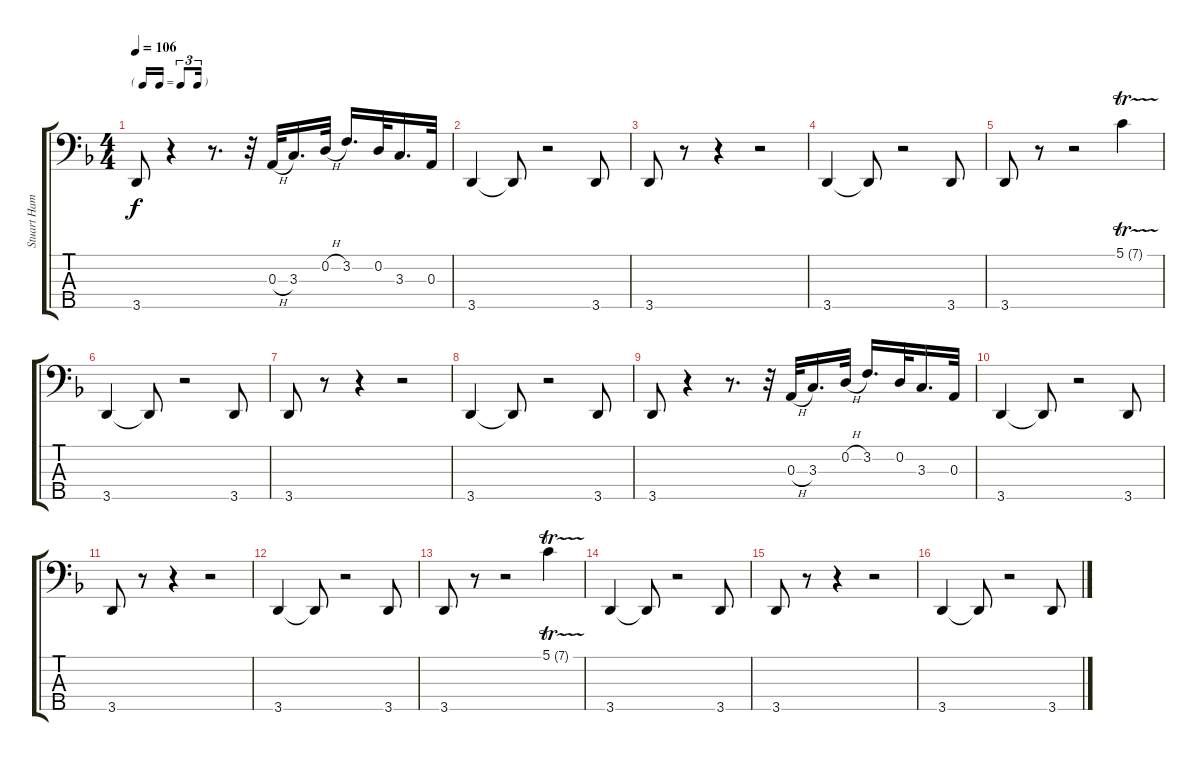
\track ("Stuart Hamm (Bass I)" "Stuart Ham") {instrument slapbass2}
\staff {score tabs}
\tuning (G2 D2 A1 E1 B0) {hide}
\ts (4 4)
\tf triplet16th
\tempo 106
\clef f4
\ks f
3.5.8{dy f} r.4 r.8{d} r.32 0.3{h}.32 3.3.16{d} 0.2{h}.32 3.2.16{d} 0.2.32 3.3.16{d} 0.3.32 |
3.5.4 3.5{t}.8 r.2 3.5.8 |
3.5.8 r.8 r.4 r.2 |
3.5.4 3.5{t}.8 r.2 3.5.8 |
3.5.8 r.8 r.2 5.1{tr (7 32)}.4 |
3.5.4 3.5{t}.8 r.2 3.5.8 |
3.5.8 r.8 r.4 r.2 |
3.5.4 3.5{t}.8 r.2 3.5.8 |
3.5.8 r.4 r.8{d} r.32 0.3{h}.32 3.3.16{d} 0.2{h}.32 3.2.16{d} 0.2.32 3.3.16{d} 0.3.32 |
3.5.4 3.5{t}.8 r.2 3.5.8 |
3.5.8 r.8 r.4 r.2 |
3.5.4 3.5{t}.8 r.2 3.5.8 |
3.5.8 r.8 r.2 5.1{tr (7 32)}.4 |
3.5.4 3.5{t}.8 r.2 3.5.8 |
3.5.8 r.8 r.4 r.2 |
3.5.4 3.5{t}.8 r.2 3.5.8
